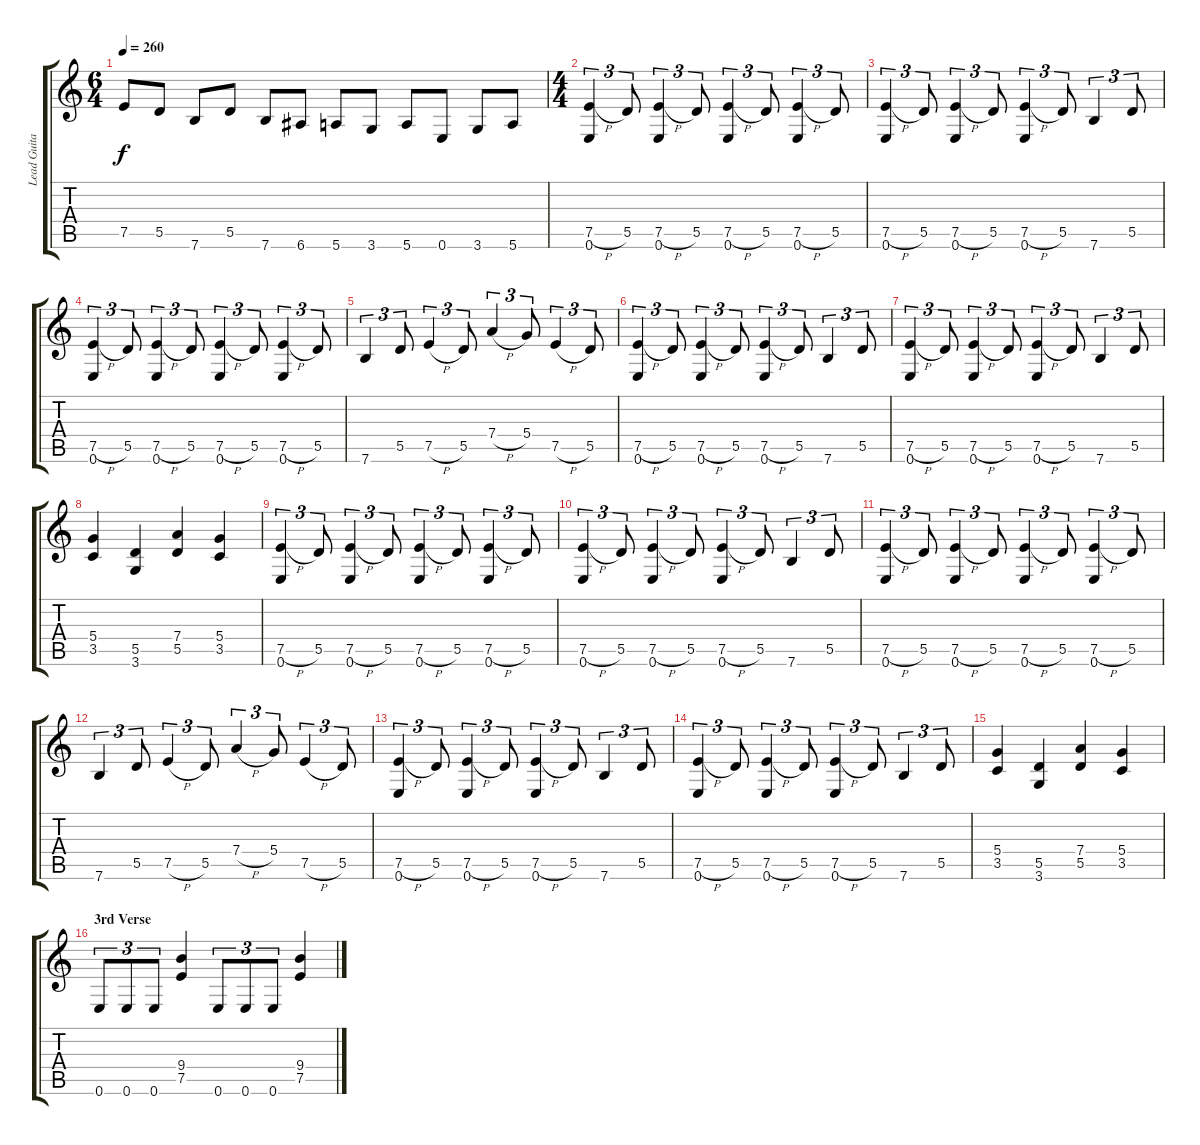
\track ("Lead Guitar (Dave Mustaine)" "Lead Guita") {instrument distortionguitar}
\staff {score tabs}
\tuning (E4 B3 G3 D3 A2 E2) {hide}
\ts (6 4)
\tempo 260
\clef g2
\ks c
7.5.8{dy f} 5.5.8 7.6.8 5.5.8 7.6.8 6.6.8 5.6.8 3.6.8 5.6.8 0.6.8 3.6.8 5.6.8 |
\ts (4 4)
(7.5{h} 0.6).4{tu (3 2)} 5.5.8{tu (3 2)} (7.5{h} 0.6).4{tu (3 2)} 5.5.8{tu (3 2)} (7.5{h} 0.6).4{tu (3 2)} 5.5.8{tu (3 2)} (7.5{h} 0.6).4{tu (3 2)} 5.5.8{tu (3 2)} |
(7.5{h} 0.6).4{tu (3 2)} 5.5.8{tu (3 2)} (7.5{h} 0.6).4{tu (3 2)} 5.5.8{tu (3 2)} (7.5{h} 0.6).4{tu (3 2)} 5.5.8{tu (3 2)} 7.6.4{tu (3 2)} 5.5.8{tu (3 2)} |
(7.5{h} 0.6).4{tu (3 2)} 5.5.8{tu (3 2)} (7.5{h} 0.6).4{tu (3 2)} 5.5.8{tu (3 2)} (7.5{h} 0.6).4{tu (3 2)} 5.5.8{tu (3 2)} (7.5{h} 0.6).4{tu (3 2)} 5.5.8{tu (3 2)} |
7.6.4{tu (3 2)} 5.5.8{tu (3 2)} 7.5{h}.4{tu (3 2)} 5.5.8{tu (3 2)} 7.4{h}.4{tu (3 2)} 5.4.8{tu (3 2)} 7.5{h}.4{tu (3 2)} 5.5.8{tu (3 2)} |
(7.5{h} 0.6).4{tu (3 2)} 5.5.8{tu (3 2)} (7.5{h} 0.6).4{tu (3 2)} 5.5.8{tu (3 2)} (7.5{h} 0.6).4{tu (3 2)} 5.5.8{tu (3 2)} 7.6.4{tu (3 2)} 5.5.8{tu (3 2)} |
(7.5{h} 0.6).4{tu (3 2)} 5.5.8{tu (3 2)} (7.5{h} 0.6).4{tu (3 2)} 5.5.8{tu (3 2)} (7.5{h} 0.6).4{tu (3 2)} 5.5.8{tu (3 2)} 7.6.4{tu (3 2)} 5.5.8{tu (3 2)} |
(5.4 3.5).4 (5.5 3.6).4 (7.4 5.5).4 (5.4 3.5).4 |
(7.5{h} 0.6).4{tu (3 2)} 5.5.8{tu (3 2)} (7.5{h} 0.6).4{tu (3 2)} 5.5.8{tu (3 2)} (7.5{h} 0.6).4{tu (3 2)} 5.5.8{tu (3 2)} (7.5{h} 0.6).4{tu (3 2)} 5.5.8{tu (3 2)} |
(7.5{h} 0.6).4{tu (3 2)} 5.5.8{tu (3 2)} (7.5{h} 0.6).4{tu (3 2)} 5.5.8{tu (3 2)} (7.5{h} 0.6).4{tu (3 2)} 5.5.8{tu (3 2)} 7.6.4{tu (3 2)} 5.5.8{tu (3 2)} |
(7.5{h} 0.6).4{tu (3 2)} 5.5.8{tu (3 2)} (7.5{h} 0.6).4{tu (3 2)} 5.5.8{tu (3 2)} (7.5{h} 0.6).4{tu (3 2)} 5.5.8{tu (3 2)} (7.5{h} 0.6).4{tu (3 2)} 5.5.8{tu (3 2)} |
7.6.4{tu (3 2)} 5.5.8{tu (3 2)} 7.5{h}.4{tu (3 2)} 5.5.8{tu (3 2)} 7.4{h}.4{tu (3 2)} 5.4.8{tu (3 2)} 7.5{h}.4{tu (3 2)} 5.5.8{tu (3 2)} |
(7.5{h} 0.6).4{tu (3 2)} 5.5.8{tu (3 2)} (7.5{h} 0.6).4{tu (3 2)} 5.5.8{tu (3 2)} (7.5{h} 0.6).4{tu (3 2)} 5.5.8{tu (3 2)} 7.6.4{tu (3 2)} 5.5.8{tu (3 2)} |
(7.5{h} 0.6).4{tu (3 2)} 5.5.8{tu (3 2)} (7.5{h} 0.6).4{tu (3 2)} 5.5.8{tu (3 2)} (7.5{h} 0.6).4{tu (3 2)} 5.5.8{tu (3 2)} 7.6.4{tu (3 2)} 5.5.8{tu (3 2)} |
(5.4 3.5).4 (5.5 3.6).4 (7.4 5.5).4 (5.4 3.5).4 |
\section ("" "3rd Verse")
0.6.8{tu (3 2)} 0.6.8{tu (3 2)} 0.6.8{tu (3 2)} (9.4 7.5).4 0.6.8{tu (3 2)} 0.6.8{tu (3 2)} 0.6.8{tu (3 2)} (9.4 7.5).4
